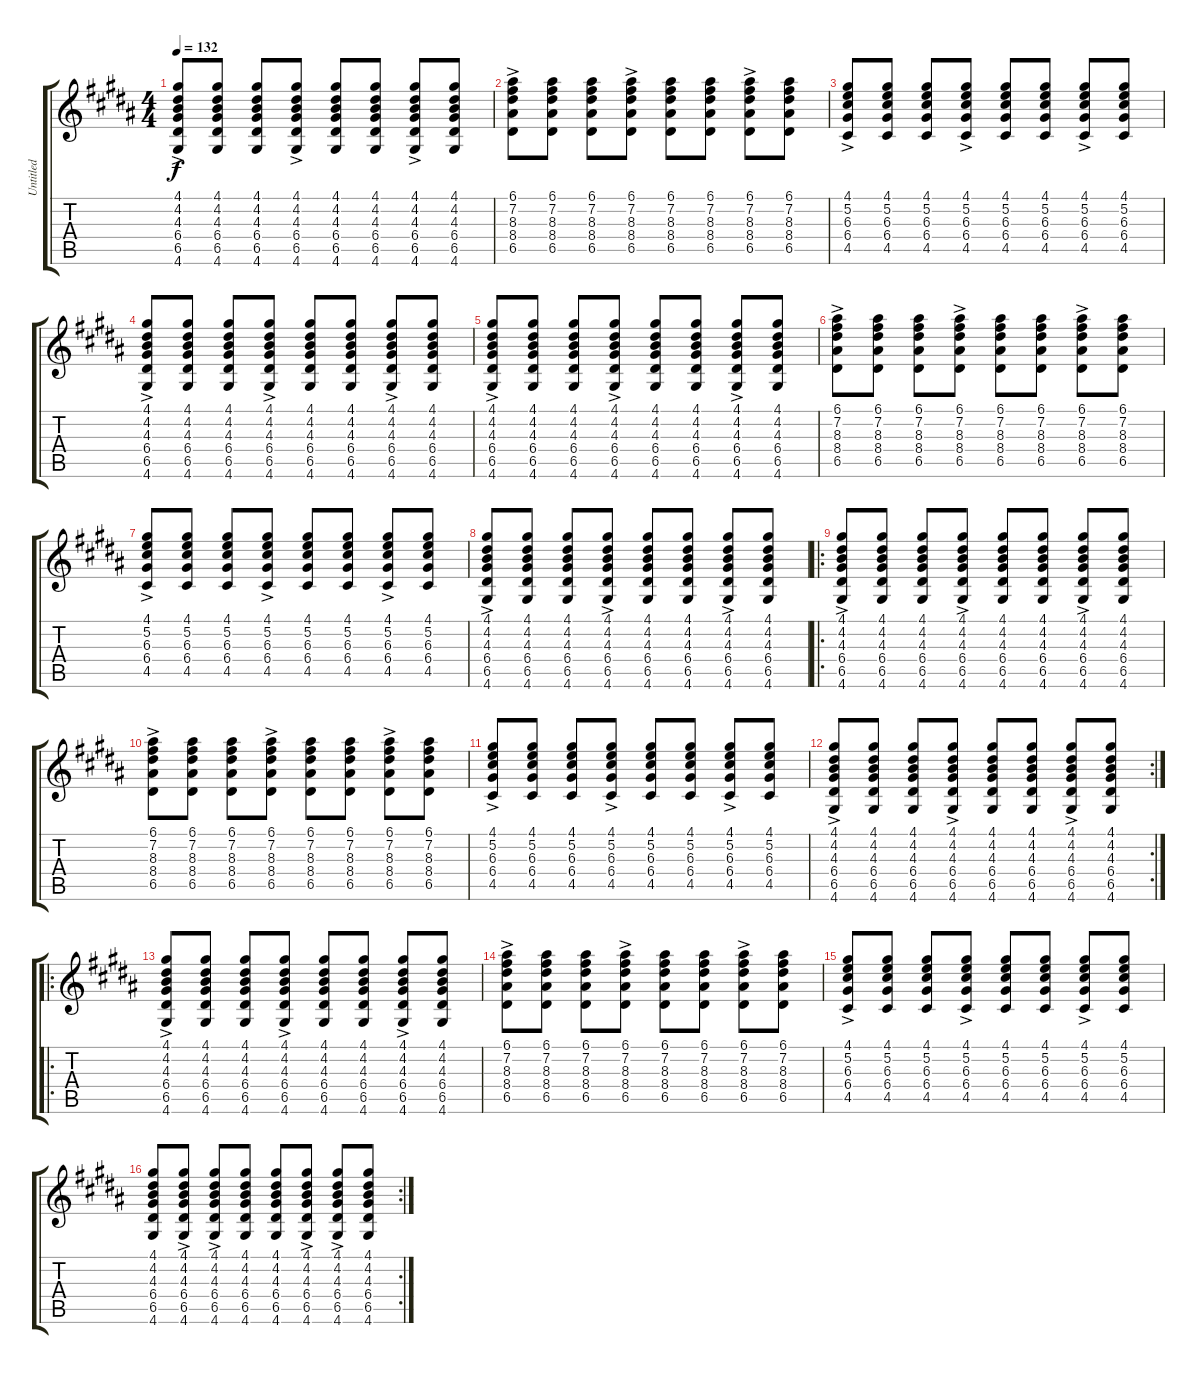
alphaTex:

\track ("Untitled" "Untitled") {instrument electricguitarclean}
\staff {score tabs}
\tuning (E4 B3 G3 D3 A2 E2) {hide}
\ts (4 4)
\tempo 132
\clef g2
\ks b
(4.1{ac} 4.2{ac} 4.3{ac} 6.4{ac} 6.5{ac} 4.6{ac}).8{dy f instrument electricguitarclean} (4.1 4.2 4.3 6.4 6.5 4.6).8 (4.1 4.2 4.3 6.4 6.5 4.6).8 (4.1{ac} 4.2{ac} 4.3{ac} 6.4{ac} 6.5{ac} 4.6{ac}).8 (4.1 4.2 4.3 6.4 6.5 4.6).8 (4.1 4.2 4.3 6.4 6.5 4.6).8 (4.1{ac} 4.2{ac} 4.3{ac} 6.4{ac} 6.5{ac} 4.6{ac}).8 (4.1 4.2 4.3 6.4 6.5 4.6).8 |
(6.1{ac} 7.2{ac} 8.3{ac} 8.4{ac} 6.5{ac}).8 (6.1 7.2 8.3 8.4 6.5).8 (6.1 7.2 8.3 8.4 6.5).8 (6.1{ac} 7.2{ac} 8.3{ac} 8.4{ac} 6.5{ac}).8 (6.1 7.2 8.3 8.4 6.5).8 (6.1 7.2 8.3 8.4 6.5).8 (6.1{ac} 7.2{ac} 8.3{ac} 8.4{ac} 6.5{ac}).8 (6.1 7.2 8.3 8.4 6.5).8 |
(4.1{ac} 5.2{ac} 6.3{ac} 6.4{ac} 4.5{ac}).8 (4.1 5.2 6.3 6.4 4.5).8 (4.1 5.2 6.3 6.4 4.5).8 (4.1{ac} 5.2{ac} 6.3{ac} 6.4{ac} 4.5{ac}).8 (4.1 5.2 6.3 6.4 4.5).8 (4.1 5.2 6.3 6.4 4.5).8 (4.1{ac} 5.2{ac} 6.3{ac} 6.4{ac} 4.5{ac}).8 (4.1 5.2 6.3 6.4 4.5).8 |
(4.1{ac} 4.2{ac} 4.3{ac} 6.4{ac} 6.5{ac} 4.6{ac}).8 (4.1 4.2 4.3 6.4 6.5 4.6).8 (4.1 4.2 4.3 6.4 6.5 4.6).8 (4.1{ac} 4.2{ac} 4.3{ac} 6.4{ac} 6.5{ac} 4.6{ac}).8 (4.1 4.2 4.3 6.4 6.5 4.6).8 (4.1 4.2 4.3 6.4 6.5 4.6).8 (4.1{ac} 4.2{ac} 4.3{ac} 6.4{ac} 6.5{ac} 4.6{ac}).8 (4.1 4.2 4.3 6.4 6.5 4.6).8 |
(4.1{ac} 4.2{ac} 4.3{ac} 6.4{ac} 6.5{ac} 4.6{ac}).8 (4.1 4.2 4.3 6.4 6.5 4.6).8 (4.1 4.2 4.3 6.4 6.5 4.6).8 (4.1{ac} 4.2{ac} 4.3{ac} 6.4{ac} 6.5{ac} 4.6{ac}).8 (4.1 4.2 4.3 6.4 6.5 4.6).8 (4.1 4.2 4.3 6.4 6.5 4.6).8 (4.1{ac} 4.2{ac} 4.3{ac} 6.4{ac} 6.5{ac} 4.6{ac}).8 (4.1 4.2 4.3 6.4 6.5 4.6).8 |
(6.1{ac} 7.2{ac} 8.3{ac} 8.4{ac} 6.5{ac}).8 (6.1 7.2 8.3 8.4 6.5).8 (6.1 7.2 8.3 8.4 6.5).8 (6.1{ac} 7.2{ac} 8.3{ac} 8.4{ac} 6.5{ac}).8 (6.1 7.2 8.3 8.4 6.5).8 (6.1 7.2 8.3 8.4 6.5).8 (6.1{ac} 7.2{ac} 8.3{ac} 8.4{ac} 6.5{ac}).8 (6.1 7.2 8.3 8.4 6.5).8 |
(4.1{ac} 5.2{ac} 6.3{ac} 6.4{ac} 4.5{ac}).8 (4.1 5.2 6.3 6.4 4.5).8 (4.1 5.2 6.3 6.4 4.5).8 (4.1{ac} 5.2{ac} 6.3{ac} 6.4{ac} 4.5{ac}).8 (4.1 5.2 6.3 6.4 4.5).8 (4.1 5.2 6.3 6.4 4.5).8 (4.1{ac} 5.2{ac} 6.3{ac} 6.4{ac} 4.5{ac}).8 (4.1 5.2 6.3 6.4 4.5).8 |
(4.1{ac} 4.2{ac} 4.3{ac} 6.4{ac} 6.5{ac} 4.6{ac}).8 (4.1 4.2 4.3 6.4 6.5 4.6).8 (4.1 4.2 4.3 6.4 6.5 4.6).8 (4.1{ac} 4.2{ac} 4.3{ac} 6.4{ac} 6.5{ac} 4.6{ac}).8 (4.1 4.2 4.3 6.4 6.5 4.6).8 (4.1 4.2 4.3 6.4 6.5 4.6).8 (4.1{ac} 4.2{ac} 4.3{ac} 6.4{ac} 6.5{ac} 4.6{ac}).8 (4.1 4.2 4.3 6.4 6.5 4.6).8 |
\ro
(4.1{ac} 4.2{ac} 4.3{ac} 6.4{ac} 6.5{ac} 4.6{ac}).8 (4.1 4.2 4.3 6.4 6.5 4.6).8 (4.1 4.2 4.3 6.4 6.5 4.6).8 (4.1{ac} 4.2{ac} 4.3{ac} 6.4{ac} 6.5{ac} 4.6{ac}).8 (4.1 4.2 4.3 6.4 6.5 4.6).8 (4.1 4.2 4.3 6.4 6.5 4.6).8 (4.1{ac} 4.2{ac} 4.3{ac} 6.4{ac} 6.5{ac} 4.6{ac}).8 (4.1 4.2 4.3 6.4 6.5 4.6).8 |
(6.1{ac} 7.2{ac} 8.3{ac} 8.4{ac} 6.5{ac}).8 (6.1 7.2 8.3 8.4 6.5).8 (6.1 7.2 8.3 8.4 6.5).8 (6.1{ac} 7.2{ac} 8.3{ac} 8.4{ac} 6.5{ac}).8 (6.1 7.2 8.3 8.4 6.5).8 (6.1 7.2 8.3 8.4 6.5).8 (6.1{ac} 7.2{ac} 8.3{ac} 8.4{ac} 6.5{ac}).8 (6.1 7.2 8.3 8.4 6.5).8 |
(4.1{ac} 5.2{ac} 6.3{ac} 6.4{ac} 4.5{ac}).8 (4.1 5.2 6.3 6.4 4.5).8 (4.1 5.2 6.3 6.4 4.5).8 (4.1{ac} 5.2{ac} 6.3{ac} 6.4{ac} 4.5{ac}).8 (4.1 5.2 6.3 6.4 4.5).8 (4.1 5.2 6.3 6.4 4.5).8 (4.1{ac} 5.2{ac} 6.3{ac} 6.4{ac} 4.5{ac}).8 (4.1 5.2 6.3 6.4 4.5).8 |
\rc 2
(4.1{ac} 4.2{ac} 4.3{ac} 6.4{ac} 6.5{ac} 4.6{ac}).8 (4.1 4.2 4.3 6.4 6.5 4.6).8 (4.1 4.2 4.3 6.4 6.5 4.6).8 (4.1{ac} 4.2{ac} 4.3{ac} 6.4{ac} 6.5{ac} 4.6{ac}).8 (4.1 4.2 4.3 6.4 6.5 4.6).8 (4.1 4.2 4.3 6.4 6.5 4.6).8 (4.1{ac} 4.2{ac} 4.3{ac} 6.4{ac} 6.5{ac} 4.6{ac}).8 (4.1 4.2 4.3 6.4 6.5 4.6).8 |
\ro
(4.1{ac} 4.2{ac} 4.3{ac} 6.4{ac} 6.5{ac} 4.6{ac}).8 (4.1 4.2 4.3 6.4 6.5 4.6).8 (4.1 4.2 4.3 6.4 6.5 4.6).8 (4.1{ac} 4.2{ac} 4.3{ac} 6.4{ac} 6.5{ac} 4.6{ac}).8 (4.1 4.2 4.3 6.4 6.5 4.6).8 (4.1 4.2 4.3 6.4 6.5 4.6).8 (4.1{ac} 4.2{ac} 4.3{ac} 6.4{ac} 6.5{ac} 4.6{ac}).8 (4.1 4.2 4.3 6.4 6.5 4.6).8 |
(6.1{ac} 7.2{ac} 8.3{ac} 8.4{ac} 6.5{ac}).8 (6.1 7.2 8.3 8.4 6.5).8 (6.1 7.2 8.3 8.4 6.5).8 (6.1{ac} 7.2{ac} 8.3{ac} 8.4{ac} 6.5{ac}).8 (6.1 7.2 8.3 8.4 6.5).8 (6.1 7.2 8.3 8.4 6.5).8 (6.1{ac} 7.2{ac} 8.3{ac} 8.4{ac} 6.5{ac}).8 (6.1 7.2 8.3 8.4 6.5).8 |
(4.1{ac} 5.2{ac} 6.3{ac} 6.4{ac} 4.5{ac}).8 (4.1 5.2 6.3 6.4 4.5).8 (4.1 5.2 6.3 6.4 4.5).8 (4.1{ac} 5.2{ac} 6.3{ac} 6.4{ac} 4.5{ac}).8 (4.1 5.2 6.3 6.4 4.5).8 (4.1 5.2 6.3 6.4 4.5).8 (4.1{ac} 5.2{ac} 6.3{ac} 6.4{ac} 4.5{ac}).8 (4.1 5.2 6.3 6.4 4.5).8 |
\rc 2
(4.1 4.2 4.3 6.4 6.5 4.6).8 (4.1{ac} 4.2{ac} 4.3{ac} 6.4{ac} 6.5{ac} 4.6{ac}).8 (4.1{ac} 4.2{ac} 4.3{ac} 6.4{ac} 6.5{ac} 4.6{ac}).8 (4.1 4.2 4.3 6.4 6.5 4.6).8 (4.1 4.2 4.3 6.4 6.5 4.6).8 (4.1{ac} 4.2{ac} 4.3{ac} 6.4{ac} 6.5{ac} 4.6{ac}).8 (4.1{ac} 4.2{ac} 4.3{ac} 6.4{ac} 6.5{ac} 4.6{ac}).8 (4.1 4.2 4.3 6.4 6.5 4.6).8
